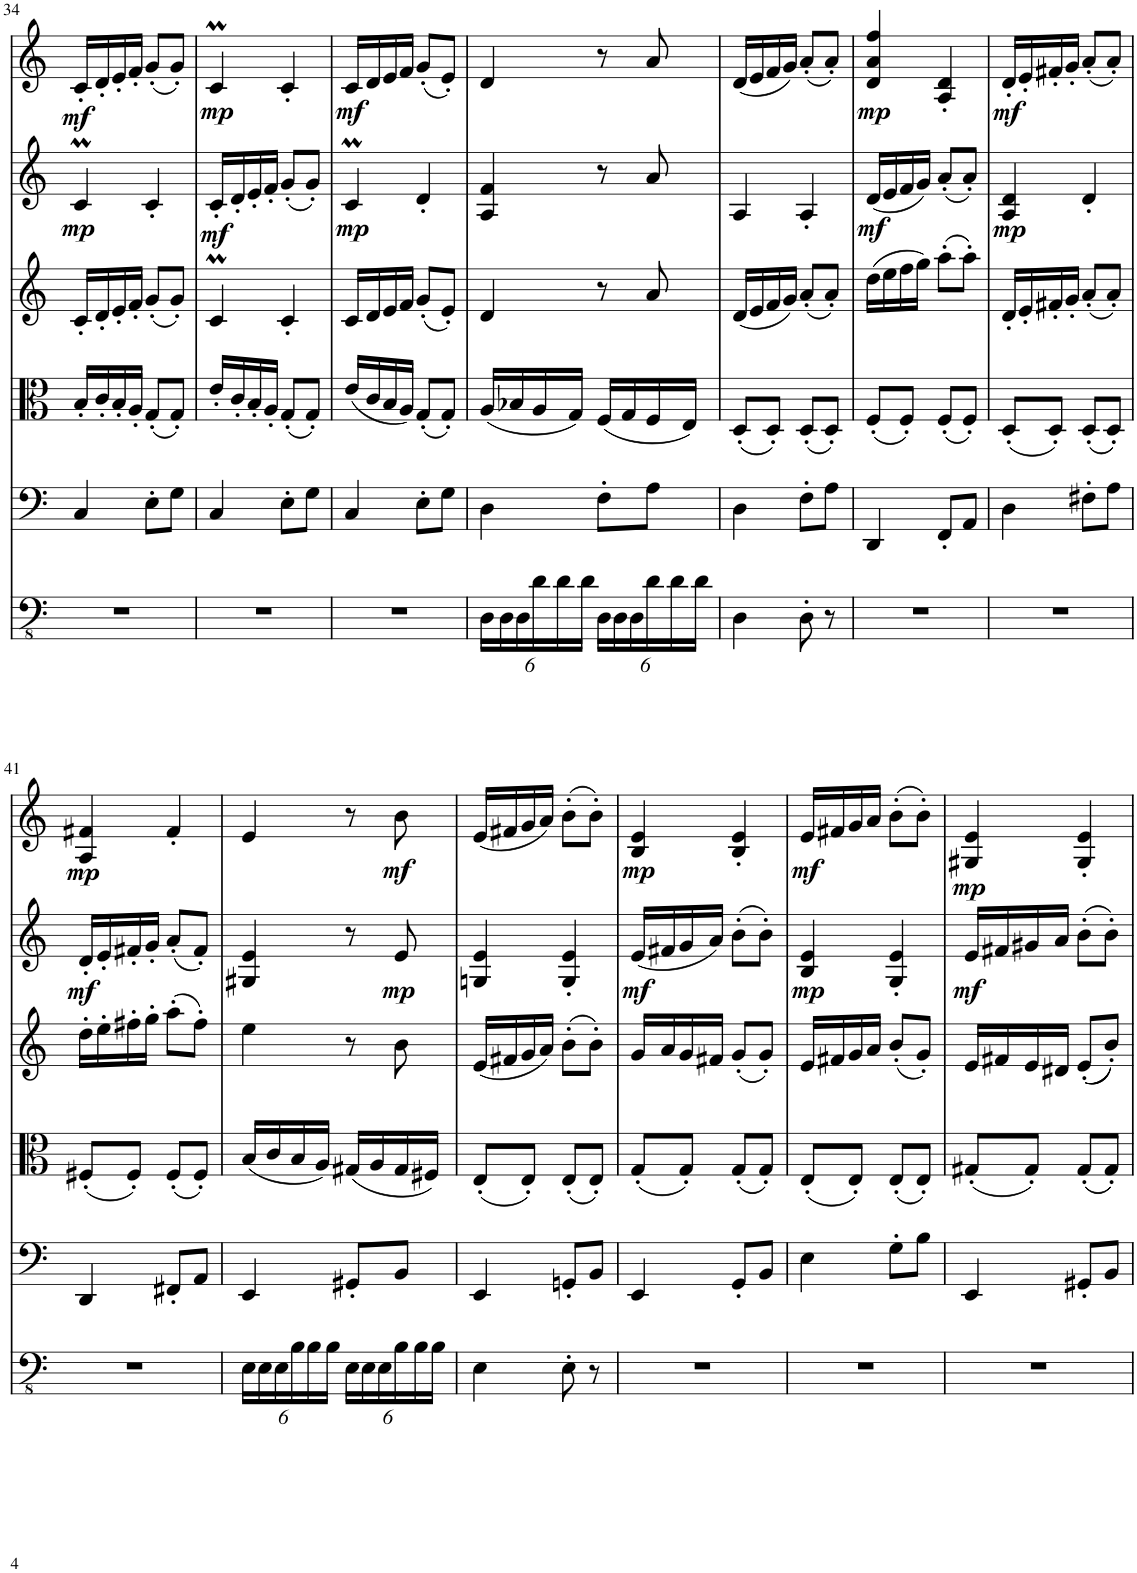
**kern	**kern	**kern	**kern	**kern	**dynam	**kern	**dynam	**kern	**dynam
*part7	*part6	*part5	*part4	*part3	*part3	*part2	*part2	*part1	*part1
*staff7	*staff6	*staff5	*staff4	*staff3	*staff3	*staff2	*staff2	*staff1	*staff1
*I"Piano	*I"Piano	*I"Piano	*I"Piano	*I"Piano	*	*I"Piano	*	*I"Piano	*
*	*I'Pno	*	*	*	*	*	*	*I'Pno	*
!!LO:PB:g=z
*clefFv4	*clefF4	*clefC3	*clefG2	*clefG2	*	*clefG2	*	*clefG2	*
*k[]	*k[]	*k[]	*k[]	*k[]	*	*k[]	*	*k[]	*
*M2/4	*M2/4	*M2/4	*M2/4	*M2/4	*	*M2/4	*	*M2/4	*
=34	=34	=34	=34	=34	=34	=34	=34	=34	=34
!	!	!	!	!	!LO:DY:b	!	!LO:DY:b	!	!LO:DY:b
2r	4C/	16B'/LL	16c'/LL	4cM/	mp	16c'/LL	mf	4cM	mp
.	.	16c'/	16d'/	.	.	16d'/	.	.	.
.	.	16B'/	16e'/	.	.	16e'/	.	.	.
.	.	16A'/JJ	16f'/JJ	.	.	16f'/JJ	.	.	.
.	8E'\L	(8G'/L	(8g'/L	4c'/	.	(8g'/L	.	4c'	.
.	8G\J	8G'/J)	8g'/J)	.	.	8g'/J)	.	.	.
=35	=35	=35	=35	=35	=35	=35	=35	=35	=35
!	!	!	!	!	!LO:DY:b	!	!LO:DY:b	!	!LO:DY:b
2r	4C/	16e'/LL	4cM/	16c'/LL	mf	4cM/	mp	16c'/LL	mf
.	.	16c'/	.	16d'/	.	.	.	16d'/J	.
.	.	16B'/	.	16e'/	.	.	.	16e'/L	.
.	.	16A'/JJ	.	16f'/JJ	.	.	.	16f'/JJ	.
.	8E'\L	(8G'/L	4c'/	(8g'/L	.	4c'/	.	(8g'/L	.
.	8G\J	8G'/J)	.	8g'/J)	.	.	.	8g'/J)	.
=36	=36	=36	=36	=36	=36	=36	=36	=36	=36
!	!	!	!	!	!LO:DY:b	!	!LO:DY:b	!	!LO:DY:b
2r	4C/	(16e/LL	16c/LL	4cM/	mp	16c/LL	mf	4cM	mp
.	.	16c/	16d/	.	.	16d/	.	.	.
.	.	16B/	16e/	.	.	16e/	.	.	.
.	.	16A/JJ)	16f/JJ	.	.	16f/JJ	.	.	.
.	8E'\L	(8G'/L	(8g'/L	4d'/	.	(8g'/L	.	4d'	.
.	8G\J	8G'/J)	8e'/J)	.	.	8e'/J)	.	.	.
=37	=37	=37	=37	=37	=37	=37	=37	=37	=37
*Xbrackettup	*	*	*	*	*	*	*	*	*
24DD\LL	4D\	(16A/LL	4d/	4A/ 4f/	.	4d/	.	4A 4f	.
24DD\	.	.	.	.	.	.	.	.	.
.	.	16B-X/	.	.	.	.	.	.	.
24DD\	.	.	.	.	.	.	.	.	.
24D\	.	16A/	.	.	.	.	.	.	.
24D\	.	.	.	.	.	.	.	.	.
.	.	16G/JJ)	.	.	.	.	.	.	.
24D\JJ	.	.	.	.	.	.	.	.	.
24DD\LL	8F'\L	(16F/LL	8r	8r	.	8r	.	8r	.
24DD\	.	.	.	.	.	.	.	.	.
.	.	16G/	.	.	.	.	.	.	.
24DD\	.	.	.	.	.	.	.	.	.
24D\	8A\J	16F/	8a/	8a/	.	8a/	.	8a	.
24D\	.	.	.	.	.	.	.	.	.
.	.	16E/JJ)	.	.	.	.	.	.	.
24D\JJ	.	.	.	.	.	.	.	.	.
=38	=38	=38	=38	=38	=38	=38	=38	=38	=38
4DD\	4D\	(8D'/L	(16d/LL	4A/	.	(16d/LL	.	4A	.
.	.	.	16e/	.	.	16e/	.	.	.
.	.	8D'/J)	16f/	.	.	16f/	.	.	.
.	.	.	16g/JJ)	.	.	16g/JJ)	.	.	.
8DD'\	8F'\L	(8D'/L	(8a'/L	4A'/	.	(8a'/L	.	4A'	.
8r	8A\J	8D'/J)	8a'/J)	.	.	8a'/J)	.	.	.
=39	=39	=39	=39	=39	=39	=39	=39	=39	=39
!	!	!	!	!	!LO:DY:b	!	!LO:DY:b	!	!LO:DY:b
2r	4DD/	(8F'/L	(16dd\LL	(16d/LL	mf	4d/ 4a/ 4ff/	mp	(16d/LL	mf
.	.	.	16ee\	16e/	.	.	.	16e/J	.
.	.	8F'/J)	16ff\	16f/	.	.	.	16f/L	.
.	.	.	16gg\JJ)	16g/JJ)	.	.	.	16g/JJ)	.
.	8FF'/L	(8F'/L	(8aa'\L	(8a'/L	.	4A/' 4d/'	.	(8a'/L	.
.	8AA/J	8F'/J)	8aa'\J)	8a'/J)	.	.	.	8a'/J)	.
=40	=40	=40	=40	=40	=40	=40	=40	=40	=40
!	!	!	!	!	!LO:DY:b	!	!LO:DY:b	!	!LO:DY:b
2r	4D\	(8D'/L	16d'/LL	4A/ 4d/	mp	16d'/LL	mf	4A 4d	mp
.	.	.	16e'/	.	.	16e'/	.	.	.
.	.	8D'/J)	16f#X'/	.	.	16f#X'/	.	.	.
.	.	.	16g'/JJ	.	.	16g'/JJ	.	.	.
.	8F#X'\L	(8D'/L	(8a'/L	4d'/	.	(8a'/L	.	4d'	.
.	8A\J	8D'/J)	8a'/J)	.	.	8a'/J)	.	.	.
!!LO:LB:g=z
=41	=41	=41	=41	=41	=41	=41	=41	=41	=41
!	!	!	!	!	!LO:DY:b	!	!LO:DY:b	!	!LO:DY:b
2r	4DD/	(8F#X'/L	16dd'\LL	16d'/LL	mf	4A/ 4f#X/	mp	16d'/LL	mf
.	.	.	16ee'\	16e'/	.	.	.	16e'/J	.
.	.	8F#'/J)	16ff#X'\	16f#X'/	.	.	.	16f#X'/L	.
.	.	.	16gg'\JJ	16g'/JJ	.	.	.	16g'/JJ	.
.	8FF#X'/L	(8F#'/L	(8aa'\L	(8a'/L	.	4f#'/	.	(8a'/L	.
.	8AA/J	8F#'/J)	8ff#'\J)	8f#'/J)	.	.	.	8f#'/J)	.
=42	=42	=42	=42	=42	=42	=42	=42	=42	=42
24EE\LL	4EE/	(16B/LL	4ee\	4G#X/ 4e/	.	4e/	.	4G#X 4e	.
24EE\	.	.	.	.	.	.	.	.	.
.	.	16c/	.	.	.	.	.	.	.
24EE\	.	.	.	.	.	.	.	.	.
24BB\	.	16B/	.	.	.	.	.	.	.
24BB\	.	.	.	.	.	.	.	.	.
.	.	16A/JJ)	.	.	.	.	.	.	.
24BB\JJ	.	.	.	.	.	.	.	.	.
24EE\LL	8GG#X'/L	(16G#X/LL	8r	8r	.	8r	.	8r	.
24EE\	.	.	.	.	.	.	.	.	.
.	.	16A/	.	.	.	.	.	.	.
24EE\	.	.	.	.	.	.	.	.	.
!	!	!	!	!	!LO:DY:b	!	!LO:DY:b	!	!LO:DY:b
24BB\	8BB/J	16G#/	8b\	8e/	mp	8b\	mf	8e	mp
24BB\	.	.	.	.	.	.	.	.	.
.	.	16F#X/JJ)	.	.	.	.	.	.	.
24BB\JJ	.	.	.	.	.	.	.	.	.
=43	=43	=43	=43	=43	=43	=43	=43	=43	=43
4EE\	4EE/	(8E'/L	(16e/LL	4Gn/ 4e/	.	(16e/LL	.	4Gn 4e	.
.	.	.	16f#X/	.	.	16f#X/	.	.	.
.	.	8E'/J)	16g/	.	.	16g/	.	.	.
.	.	.	16a/JJ)	.	.	16a/JJ)	.	.	.
8EE'\	8GGn'/L	(8E'/L	(8b'\L	4G/' 4e/'	.	(8b'\L	.	4G' 4e'	.
8r	8BB/J	8E'/J)	8b'\J)	.	.	8b'\J)	.	.	.
=44	=44	=44	=44	=44	=44	=44	=44	=44	=44
!	!	!	!	!	!LO:DY:b	!	!LO:DY:b	!	!LO:DY:b
2r	4EE/	(8G'/L	16g/LL	(16e/LL	mf	4B/ 4e/	mp	(16e/LL	mf
.	.	.	16a/	16f#X/	.	.	.	16f#X/J	.
.	.	8G'/J)	16g/	16g/	.	.	.	16g/L	.
.	.	.	16f#X/JJ	16a/JJ)	.	.	.	16a/JJ)	.
.	8GG'/L	(8G'/L	(8g'/L	(8b'\L	.	4B/' 4e/'	.	(8b'\L	.
.	8BB/J	8G'/J)	8g'/J)	8b'\J)	.	.	.	8b'\J)	.
=45	=45	=45	=45	=45	=45	=45	=45	=45	=45
!	!	!	!	!	!LO:DY:b	!	!LO:DY:b	!	!LO:DY:b
2r	4E\	(8E'/L	16e/LL	4B/ 4e/	mp	16e/LL	mf	4B 4e	mp
.	.	.	16f#X/	.	.	16f#X/	.	.	.
.	.	8E'/J)	16g/	.	.	16g/	.	.	.
.	.	.	16a/JJ	.	.	16a/JJ	.	.	.
.	8G'\L	(8E'/L	(8b'/L	4G/' 4e/'	.	(8b'\L	.	4G' 4e'	.
.	8B\J	8E'/J)	8g'/J)	.	.	8b'\J)	.	.	.
=46	=46	=46	=46	=46	=46	=46	=46	=46	=46
!	!	!	!	!	!LO:DY:b	!	!LO:DY:b	!	!LO:DY:b
2r	4EE/	(8G#X'/L	16e/LL	16e/LL	mf	4G#X/ 4e/	mp	16e/LL	mf
.	.	.	16f#X/	16f#X/	.	.	.	16f#X/J	.
.	.	8G#'/J)	16e/	16g#X/	.	.	.	16g#X/L	.
.	.	.	16d#X/JJ	16a/JJ	.	.	.	16a/JJ	.
.	8GG#X'/L	(8G#'/L	((8e'/L	(8b'\L	.	4G#/' 4e/'	.	(8b'\L	.
.	8BB/J	8G#'/J)	8b'/J))	8b'\J)	.	.	.	8b'\J)	.
=	=	=	=	=	=	=	=	=	=
*-	*-	*-	*-	*-	*-	*-	*-	*-	*-
